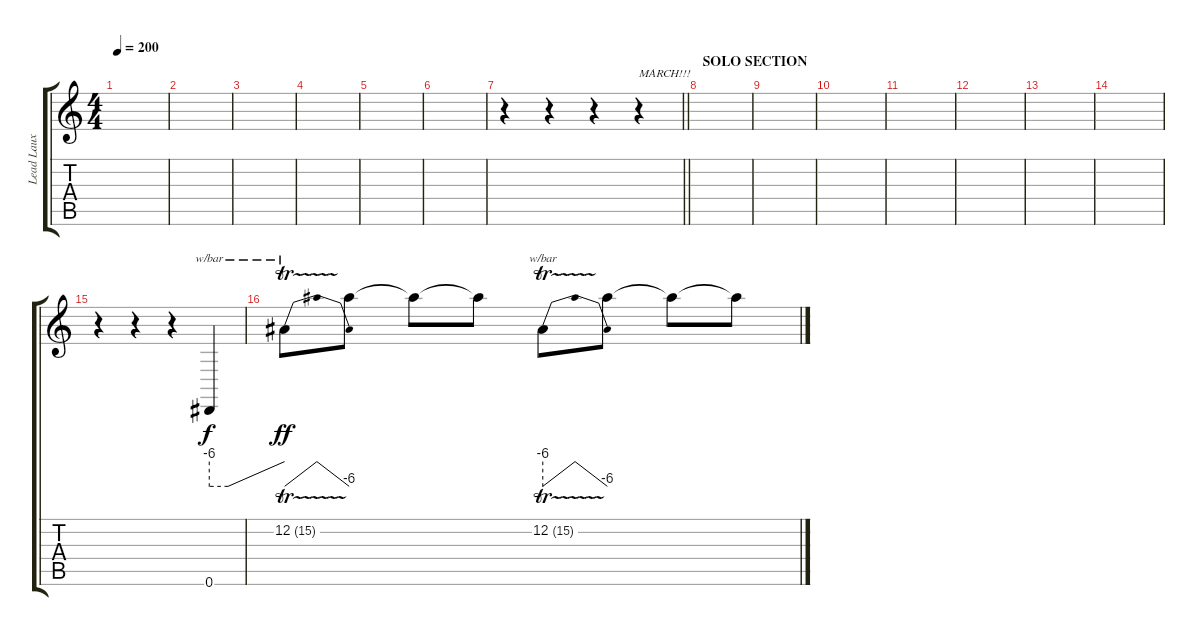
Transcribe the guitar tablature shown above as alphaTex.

\track ("Lead Laux" "Lead Laux") {instrument overdrivenguitar}
\staff {score tabs}
\tuning (Eb4 Bb3 Gb3 Db3 Ab2 Eb2) {hide}
\ts (4 4)
\tempo 200
\clef g2
\ks c
|
|
|
|
|
|
\barLineRight lightlight
r.4 r.4 r.4 r.4{txt "MARCH!!!"} |
\section ("" "SOLO SECTION")
|
|
|
|
|
|
|
r.4 r.4 r.4 0.6.4{tbe (custom default 0 -24 15 -24 60 0)} |
12.2{tr (15 16)}.8{tbe (dip default 0 -24 5 0 45 0 60 -24) dy ff} 12.2{t}.8 12.2{t}.8 12.2{t}.8 12.2{tr (15 16)}.8{tbe (dip default 0 -24 5 0 45 0 60 -24)} 12.2{t}.8 12.2{t}.8 12.2{t}.8
